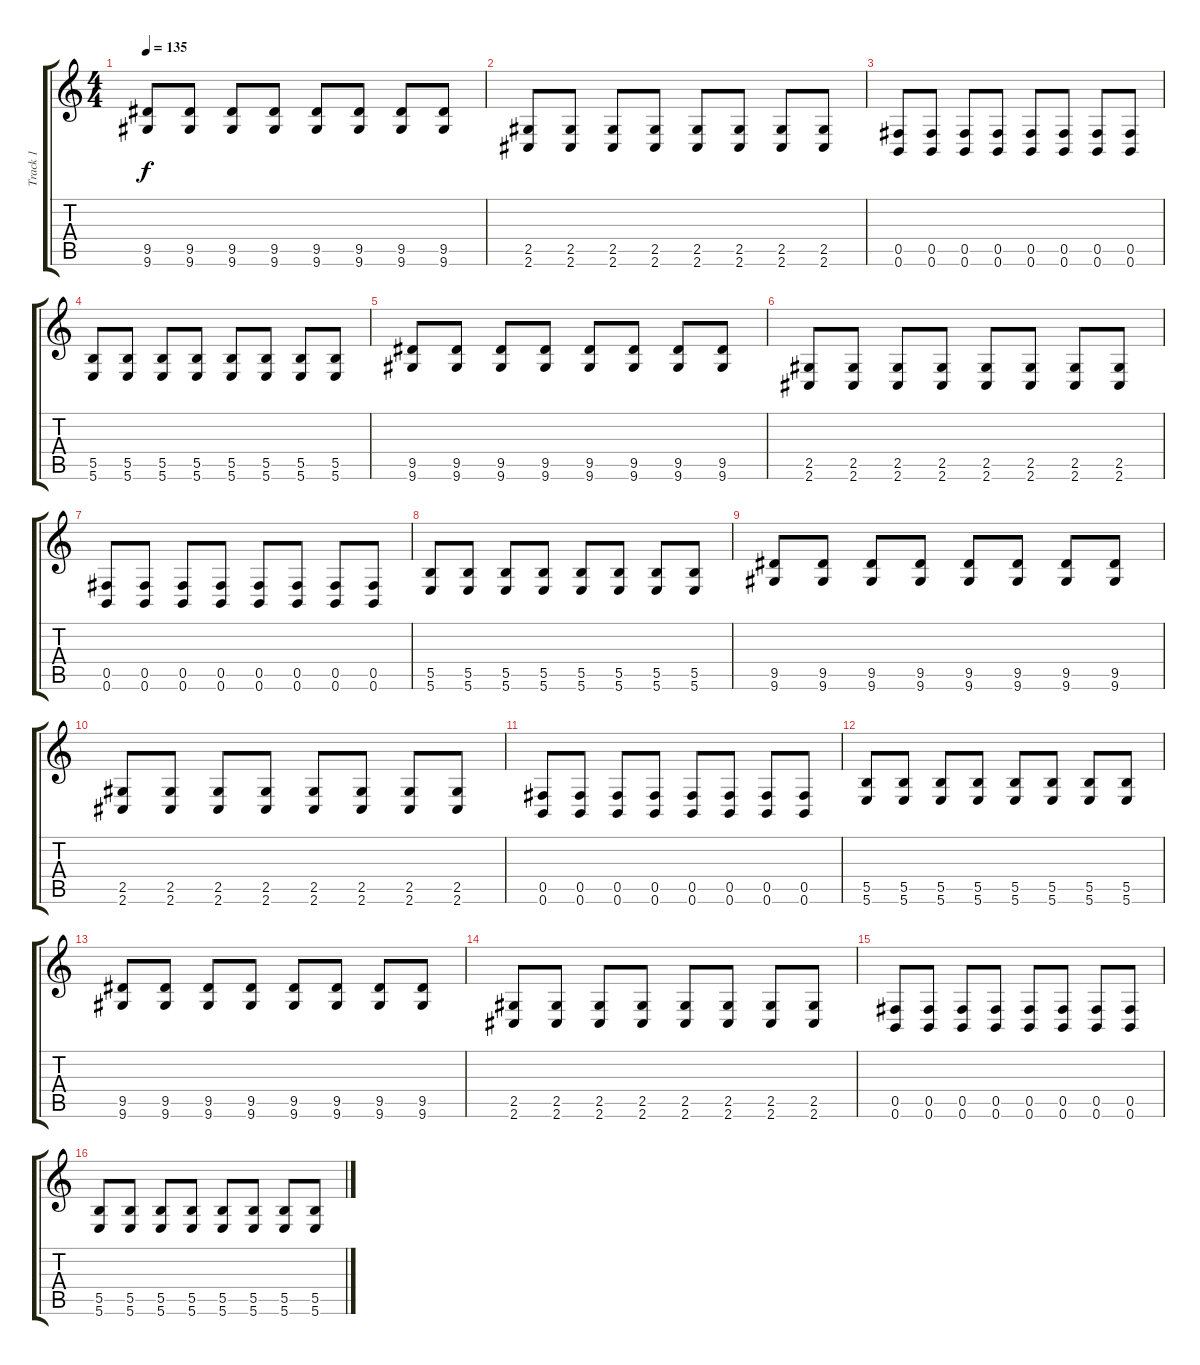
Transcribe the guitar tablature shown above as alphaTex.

\track ("Track 1" "Track 1") {instrument distortionguitar}
\staff {score tabs}
\tuning (Db4 Ab3 E3 B2 Gb2 B1) {hide}
\ts (4 4)
\tempo 135
\clef g2
\ks c
(9.5 9.6).8{dy f} (9.5 9.6).8 (9.5 9.6).8 (9.5 9.6).8 (9.5 9.6).8 (9.5 9.6).8 (9.5 9.6).8 (9.5 9.6).8 |
(2.5 2.6).8 (2.5 2.6).8 (2.5 2.6).8 (2.5 2.6).8 (2.5 2.6).8 (2.5 2.6).8 (2.5 2.6).8 (2.5 2.6).8 |
(0.5 0.6).8 (0.5 0.6).8 (0.5 0.6).8 (0.5 0.6).8 (0.5 0.6).8 (0.5 0.6).8 (0.5 0.6).8 (0.5 0.6).8 |
(5.5 5.6).8 (5.5 5.6).8 (5.5 5.6).8 (5.5 5.6).8 (5.5 5.6).8 (5.5 5.6).8 (5.5 5.6).8 (5.5 5.6).8 |
(9.5 9.6).8 (9.5 9.6).8 (9.5 9.6).8 (9.5 9.6).8 (9.5 9.6).8 (9.5 9.6).8 (9.5 9.6).8 (9.5 9.6).8 |
(2.5 2.6).8 (2.5 2.6).8 (2.5 2.6).8 (2.5 2.6).8 (2.5 2.6).8 (2.5 2.6).8 (2.5 2.6).8 (2.5 2.6).8 |
(0.5 0.6).8 (0.5 0.6).8 (0.5 0.6).8 (0.5 0.6).8 (0.5 0.6).8 (0.5 0.6).8 (0.5 0.6).8 (0.5 0.6).8 |
(5.5 5.6).8 (5.5 5.6).8 (5.5 5.6).8 (5.5 5.6).8 (5.5 5.6).8 (5.5 5.6).8 (5.5 5.6).8 (5.5 5.6).8 |
(9.5 9.6).8 (9.5 9.6).8 (9.5 9.6).8 (9.5 9.6).8 (9.5 9.6).8 (9.5 9.6).8 (9.5 9.6).8 (9.5 9.6).8 |
(2.5 2.6).8 (2.5 2.6).8 (2.5 2.6).8 (2.5 2.6).8 (2.5 2.6).8 (2.5 2.6).8 (2.5 2.6).8 (2.5 2.6).8 |
(0.5 0.6).8 (0.5 0.6).8 (0.5 0.6).8 (0.5 0.6).8 (0.5 0.6).8 (0.5 0.6).8 (0.5 0.6).8 (0.5 0.6).8 |
(5.5 5.6).8 (5.5 5.6).8 (5.5 5.6).8 (5.5 5.6).8 (5.5 5.6).8 (5.5 5.6).8 (5.5 5.6).8 (5.5 5.6).8 |
(9.5 9.6).8 (9.5 9.6).8 (9.5 9.6).8 (9.5 9.6).8 (9.5 9.6).8 (9.5 9.6).8 (9.5 9.6).8 (9.5 9.6).8 |
(2.5 2.6).8 (2.5 2.6).8 (2.5 2.6).8 (2.5 2.6).8 (2.5 2.6).8 (2.5 2.6).8 (2.5 2.6).8 (2.5 2.6).8 |
(0.5 0.6).8 (0.5 0.6).8 (0.5 0.6).8 (0.5 0.6).8 (0.5 0.6).8 (0.5 0.6).8 (0.5 0.6).8 (0.5 0.6).8 |
(5.5 5.6).8 (5.5 5.6).8 (5.5 5.6).8 (5.5 5.6).8 (5.5 5.6).8 (5.5 5.6).8 (5.5 5.6).8 (5.5 5.6).8
